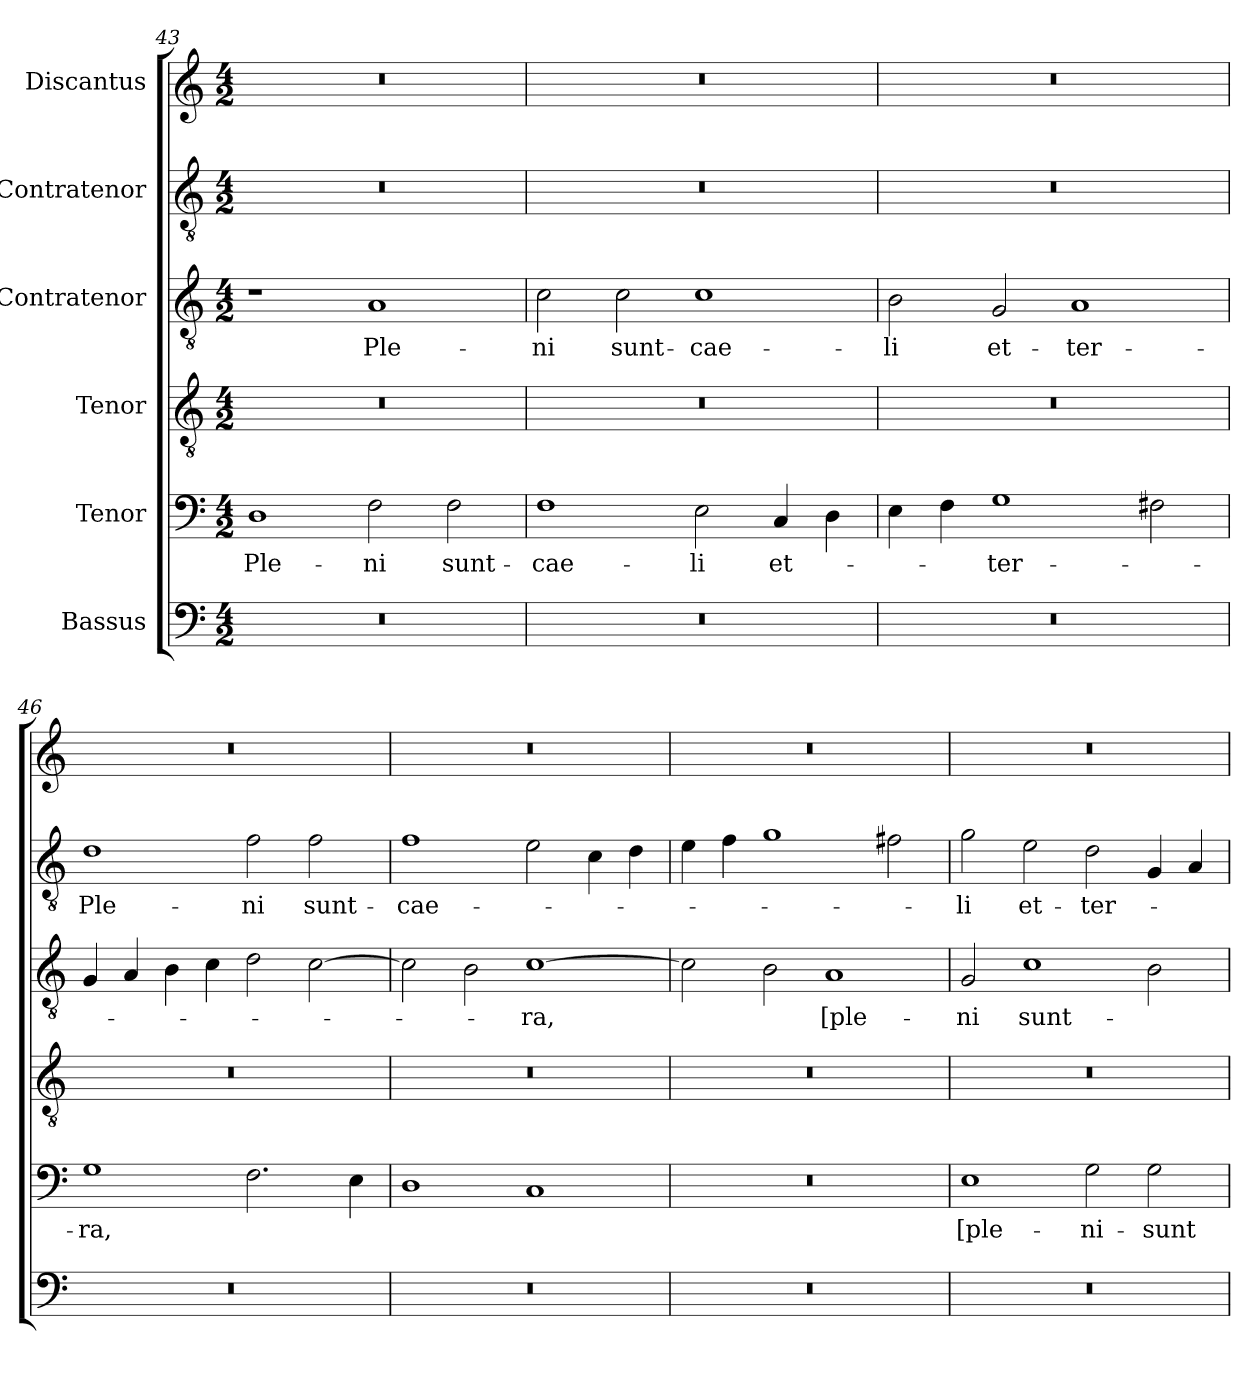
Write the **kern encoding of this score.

**kern	**kern	**text	**kern	**kern	**text	**kern	**text	**kern
*part6	*part5	*part5	*part4	*part3	*part3	*part2	*part2	*part1
*staff6	*staff5	*staff5	*staff4	*staff3	*staff3	*staff2	*staff2	*staff1
*I"Bassus	*I"Tenor	*	*I"Tenor	*I"Contratenor	*	*I"Contratenor	*	*I"Discantus
*clefF4	*clefF4	*	*clefGv2	*clefGv2	*	*clefGv2	*	*clefG2
*k[]	*k[]	*	*k[]	*k[]	*	*k[]	*	*k[]
*M4/2	*M4/2	*	*M4/2	*M4/2	*	*M4/2	*	*M4/2
=43	=43	=43	=43	=43	=43	=43	=43	=43
0r	1D\	Ple-	0r	1r	.	0r	.	0r
.	2F\	-ni	.	1A/	Ple-	.	.	.
.	2F\	sunt-	.	.	.	.	.	.
=44	=44	=44	=44	=44	=44	=44	=44	=44
0r	1F\	cae-	0r	2c\	-ni	0r	.	0r
.	.	.	.	2c\	sunt-	.	.	.
.	2E\	-li	.	1c\	cae-	.	.	.
.	4C/	et-	.	.	.	.	.	.
.	4D\	.	.	.	.	.	.	.
=45	=45	=45	=45	=45	=45	=45	=45	=45
0r	4E\	.	0r	2B\	-li	0r	.	0r
.	4F\	.	.	.	.	.	.	.
.	1G\	ter-	.	2G/	et-	.	.	.
.	.	.	.	1A/	ter-	.	.	.
.	2F#X\	.	.	.	.	.	.	.
=46	=46	=46	=46	=46	=46	=46	=46	=46
0r	1G\	-ra,	0r	4G/	.	1d\	Ple-	0r
.	.	.	.	4A/	.	.	.	.
.	.	.	.	4B\	.	.	.	.
.	.	.	.	4c\	.	.	.	.
.	2.F\	.	.	2d\	.	2f\	-ni	.
.	.	.	.	[2c\	.	2f\	sunt-	.
.	4E\	.	.	.	.	.	.	.
=47	=47	=47	=47	=47	=47	=47	=47	=47
0r	1D\	.	0r	2c\]	.	1f\	cae-	0r
.	.	.	.	2B\	.	.	.	.
.	1C/	.	.	[1c\	-ra,	2e\	.	.
.	.	.	.	.	.	4c\	.	.
.	.	.	.	.	.	4d\	.	.
=48	=48	=48	=48	=48	=48	=48	=48	=48
0r	0r	.	0r	2c\]	.	4e\	.	0r
.	.	.	.	.	.	4f\	.	.
.	.	.	.	2B\	.	1g\	.	.
.	.	.	.	1A/	[ple-	.	.	.
.	.	.	.	.	.	2f#X\	.	.
=49	=49	=49	=49	=49	=49	=49	=49	=49
0r	1E\	[ple-	0r	2G/	-ni	2g\	-li	0r
.	.	.	.	1c\	sunt-	2e\	et-	.
.	2G\	-ni-	.	.	.	2d\	ter-	.
.	2G\	-sunt	.	2B\	.	4G/	.	.
.	.	.	.	.	.	4A/	.	.
=	=	=	=	=	=	=	=	=
*-	*-	*-	*-	*-	*-	*-	*-	*-
